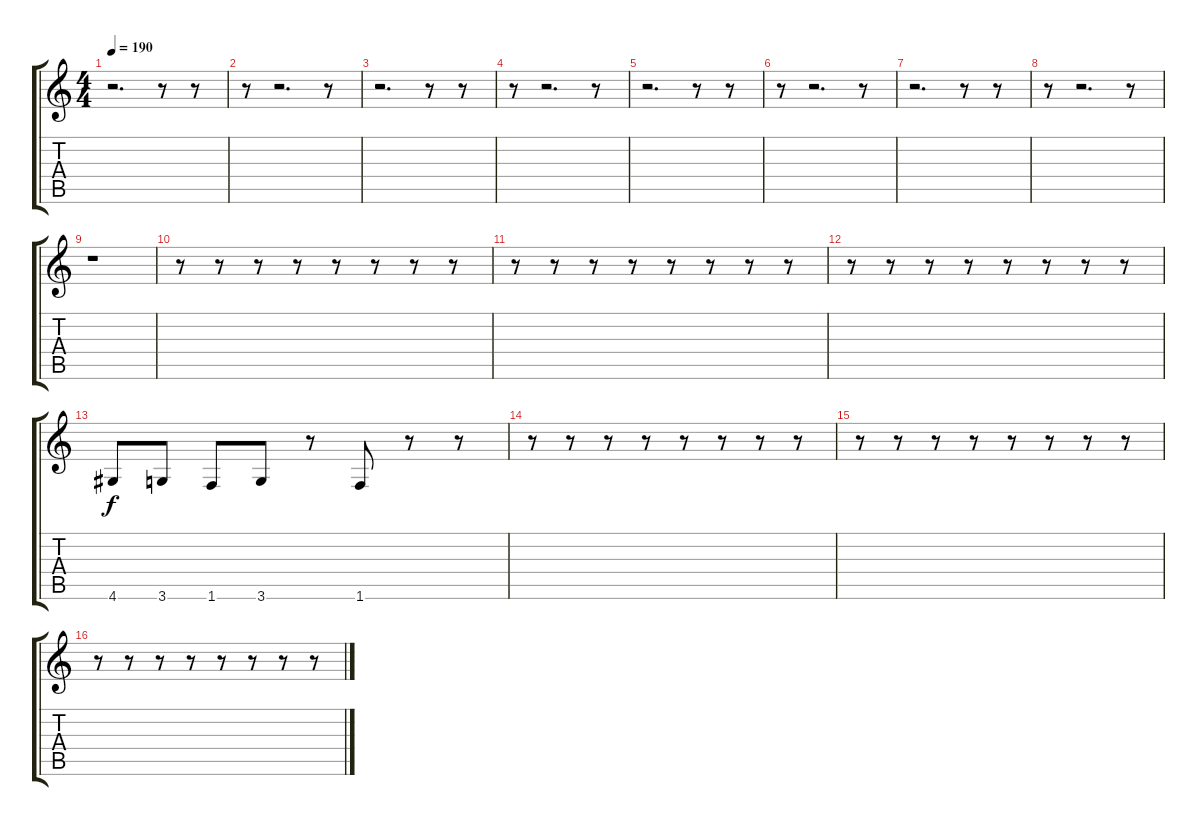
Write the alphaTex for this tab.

\track "" {instrument electricbassfinger}
\staff {score tabs}
\tuning (E4 B3 G3 D3 A2 E2) {hide}
\ts (4 4)
\tempo 190
\clef g2
\ks c
r.2{d dy f instrument electricbassfinger} r.8 r.8 |
r.8 r.2{d} r.8 |
r.2{d} r.8 r.8 |
r.8 r.2{d} r.8 |
r.2{d} r.8 r.8 |
r.8 r.2{d} r.8 |
r.2{d} r.8 r.8 |
r.8 r.2{d} r.8 |
r.1 |
r.8 r.8 r.8 r.8 r.8 r.8 r.8 r.8 |
r.8 r.8 r.8 r.8 r.8 r.8 r.8 r.8 |
r.8 r.8 r.8 r.8 r.8 r.8 r.8 r.8 |
4.6.8 3.6.8 1.6.8 3.6.8 r.8 1.6.8 r.8 r.8 |
r.8 r.8 r.8 r.8 r.8 r.8 r.8 r.8 |
r.8 r.8 r.8 r.8 r.8 r.8 r.8 r.8 |
r.8 r.8 r.8 r.8 r.8 r.8 r.8 r.8
